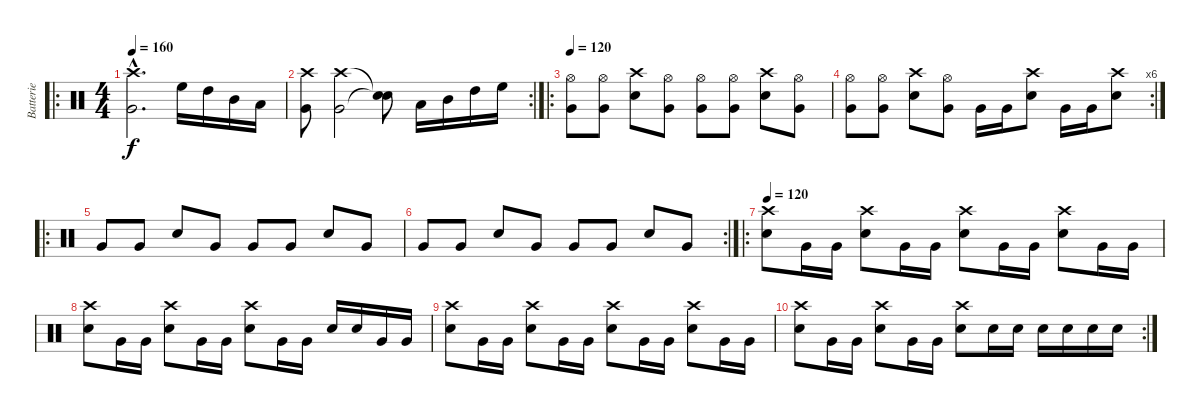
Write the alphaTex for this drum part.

\track ("Batterie" "Batterie") {instrument percussion}
\staff {score}
\articulation defaults
\ro
\ts (4 4)
\tempo 150
\tempo 160
\clef neutral
\ks c
("Crash high (hit)"{hac} "Very Low Tom (hit)"{hac}).2{d dy f} "High Floor Tom (hit)".16 "High Tom (hit)".16 "Mid Tom (hit)".16 "Low Tom (hit)".16 |
\rc 2
("Crash high (hit)" "Very Low Tom (hit)").8 ("Crash high (hit)" "Very Low Tom (hit)").2 ("Snare (hit)"{t} "Snare (hit)"{t}).8 "Low Tom (hit)".16 "Mid Tom (hit)".16 "High Tom (hit)".16 "High Floor Tom (hit)".16 |
\ro
\tempo 120
("Hi-Hat (open)" "Very Low Tom (hit)").8 ("Hi-Hat (open)" "Very Low Tom (hit)").8 ("Crash high (hit)" "Snare (hit) 2").8 ("Hi-Hat (open)" "Very Low Tom (hit)").8 ("Hi-Hat (open)" "Very Low Tom (hit)").8 ("Hi-Hat (open)" "Very Low Tom (hit)").8 ("Crash high (hit)" "Snare (hit) 2").8 ("Hi-Hat (open)" "Very Low Tom (hit)").8 |
\rc 6
("Hi-Hat (open)" "Very Low Tom (hit)").8 ("Hi-Hat (open)" "Very Low Tom (hit)").8 ("Crash high (hit)" "Snare (hit) 2").8 ("Hi-Hat (open)" "Very Low Tom (hit)").8 "Very Low Tom (hit)".16 "Very Low Tom (hit)".16 ("Crash high (hit)" "Snare (hit) 2").8 "Very Low Tom (hit)".16 "Very Low Tom (hit)".16 ("Crash high (hit)" "Snare (hit) 2").8 |
\ro "Very Low Tom (hit)".8 "Very Low Tom (hit)".8 "Snare (hit) 2".8 "Very Low Tom (hit)".8 "Very Low Tom (hit)".8 "Very Low Tom (hit)".8 "Snare (hit) 2".8 "Very Low Tom (hit)".8
|
\rc 2 "Very Low Tom (hit)".8 "Very Low Tom (hit)".8 "Snare (hit) 2".8 "Very Low Tom (hit)".8 "Very Low Tom (hit)".8 "Very Low Tom (hit)".8 "Snare (hit) 2".8 "Very Low Tom (hit)".8
|
\ro
\tempo 120
("Crash high (hit)" "Snare (hit) 2").8 "Very Low Tom (hit)".16 "Very Low Tom (hit)".16 ("Crash high (hit)" "Snare (hit) 2").8 "Very Low Tom (hit)".16 "Very Low Tom (hit)".16 ("Crash high (hit)" "Snare (hit) 2").8 "Very Low Tom (hit)".16 "Very Low Tom (hit)".16 ("Crash high (hit)" "Snare (hit) 2").8 "Very Low Tom (hit)".16 "Very Low Tom (hit)".16 |
("Crash high (hit)" "Snare (hit) 2").8 "Very Low Tom (hit)".16 "Very Low Tom (hit)".16 ("Crash high (hit)" "Snare (hit) 2").8 "Very Low Tom (hit)".16 "Very Low Tom (hit)".16 ("Crash high (hit)" "Snare (hit) 2").8 "Very Low Tom (hit)".16 "Very Low Tom (hit)".16 "Snare (hit) 2".16 "Snare (hit) 2".16 "Very Low Tom (hit)".16 "Very Low Tom (hit)".16 |
("Crash high (hit)" "Snare (hit) 2").8 "Very Low Tom (hit)".16 "Very Low Tom (hit)".16 ("Crash high (hit)" "Snare (hit) 2").8 "Very Low Tom (hit)".16 "Very Low Tom (hit)".16 ("Crash high (hit)" "Snare (hit) 2").8 "Very Low Tom (hit)".16 "Very Low Tom (hit)".16 ("Crash high (hit)" "Snare (hit) 2").8 "Very Low Tom (hit)".16 "Very Low Tom (hit)".16 |
\rc 2
("Crash high (hit)" "Snare (hit) 2").8 "Very Low Tom (hit)".16 "Very Low Tom (hit)".16 ("Crash high (hit)" "Snare (hit) 2").8 "Very Low Tom (hit)".16 "Very Low Tom (hit)".16 ("Crash high (hit)" "Snare (hit) 2").8 "Snare (hit) 2".16 "Snare (hit) 2".16 "Snare (hit) 2".16 "Snare (hit) 2".16 "Snare (hit) 2".16 "Snare (hit) 2".16
